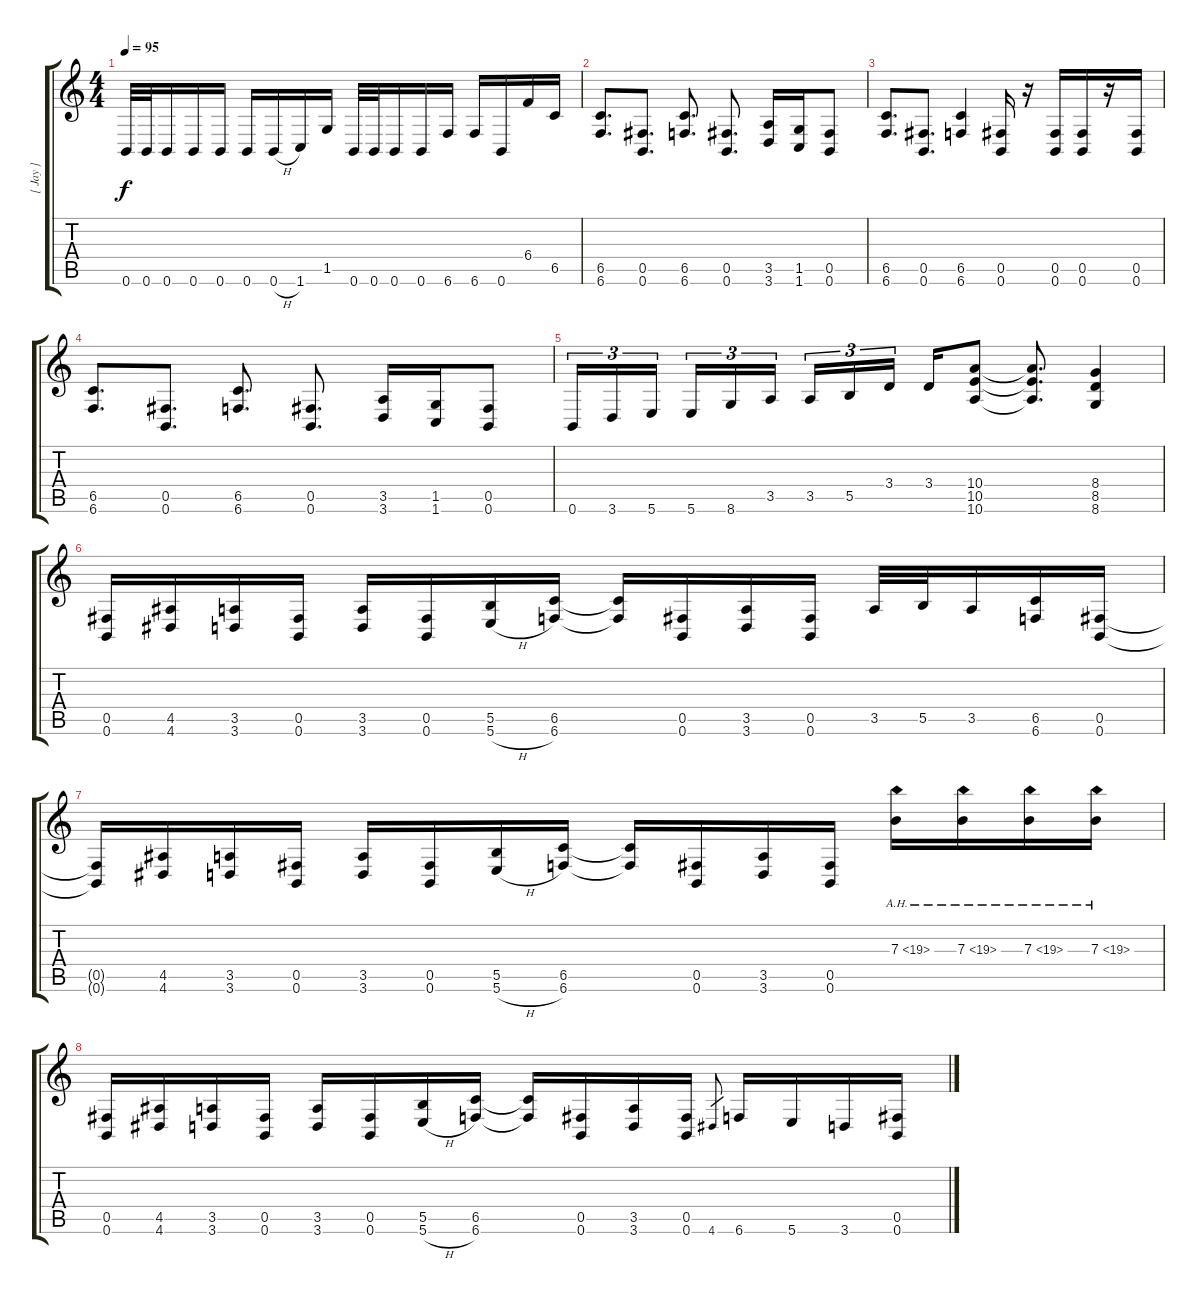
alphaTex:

\track ("[ Jay ]" "[ Jay ]") {instrument distortionguitar}
\staff {score tabs}
\tuning (Db4 Ab3 E3 B2 Gb2 B1) {hide}
\ts (4 4)
\tempo 95
\clef g2
\ks c
0.6.32{dy f} 0.6.32 0.6.16 0.6.16 0.6.16 0.6.16 0.6{h}.16 1.6.16 1.5.16 0.6.32 0.6.32 0.6.16 0.6.16 6.6.16 6.6.16 0.6.16 6.4.16 6.5.16 |
(6.5 6.6).8{d} (0.5 0.6).8{d} (6.5 6.6).8{d} (0.5 0.6).8{d} (3.5 3.6).16 (1.5 1.6).16 (0.5 0.6).8 |
(6.5 6.6).8{d} (0.5 0.6).8{d} (6.5 6.6).4 (0.5 0.6).16 r.16 (0.5 0.6).16 (0.5 0.6).16 r.16 (0.5 0.6).16 |
(6.5 6.6).8{d} (0.5 0.6).8{d} (6.5 6.6).8{d} (0.5 0.6).8{d} (3.5 3.6).16 (1.5 1.6).16 (0.5 0.6).8 |
0.6.16{tu (3 2)} 3.6.16{tu (3 2)} 5.6.16{tu (3 2) beam splitsecondary} 5.6.16{tu (3 2)} 8.6.16{tu (3 2)} 3.5.16{tu (3 2)} 3.5.16{tu (3 2)} 5.5.16{tu (3 2)} 3.4.16{tu (3 2) beam splitsecondary} 3.4.16 (10.4 10.5 10.6).8 (10.4{t} 10.5{t} 10.6{t}).8{d} (8.4 8.5 8.6).4 |
(0.5 0.6).16 (4.5 4.6).16 (3.5 3.6).16 (0.5 0.6).16 (3.5 3.6).16 (0.5 0.6).16 (5.5 5.6{h}).16 (6.5 6.6).16 (6.5{t} 6.6{t}).16 (0.5 0.6).16 (3.5 3.6).16 (0.5 0.6).16 3.5.32 5.5.32 3.5.16 (6.5 6.6).16 (0.5 0.6).16 |
(0.5{t} 0.6{t}).16 (4.5 4.6).16 (3.5 3.6).16 (0.5 0.6).16 (3.5 3.6).16 (0.5 0.6).16 (5.5 5.6{h}).16 (6.5 6.6).16 (6.5{t} 6.6{t}).16 (0.5 0.6).16 (3.5 3.6).16 (0.5 0.6).16 7.3{ah 12}.16 7.3{ah 12}.16 7.3{ah 12}.16 7.3{ah 12}.16 |
(0.5 0.6).16 (4.5 4.6).16 (3.5 3.6).16 (0.5 0.6).16 (3.5 3.6).16 (0.5 0.6).16 (5.5 5.6{h}).16 (6.5 6.6).16 (6.5{t} 6.6{t}).16 (0.5 0.6).16 (3.5 3.6).16 (0.5 0.6).16 4.6.8{gr} 6.6.16 5.6.16 3.6.16 (0.5 0.6).16
